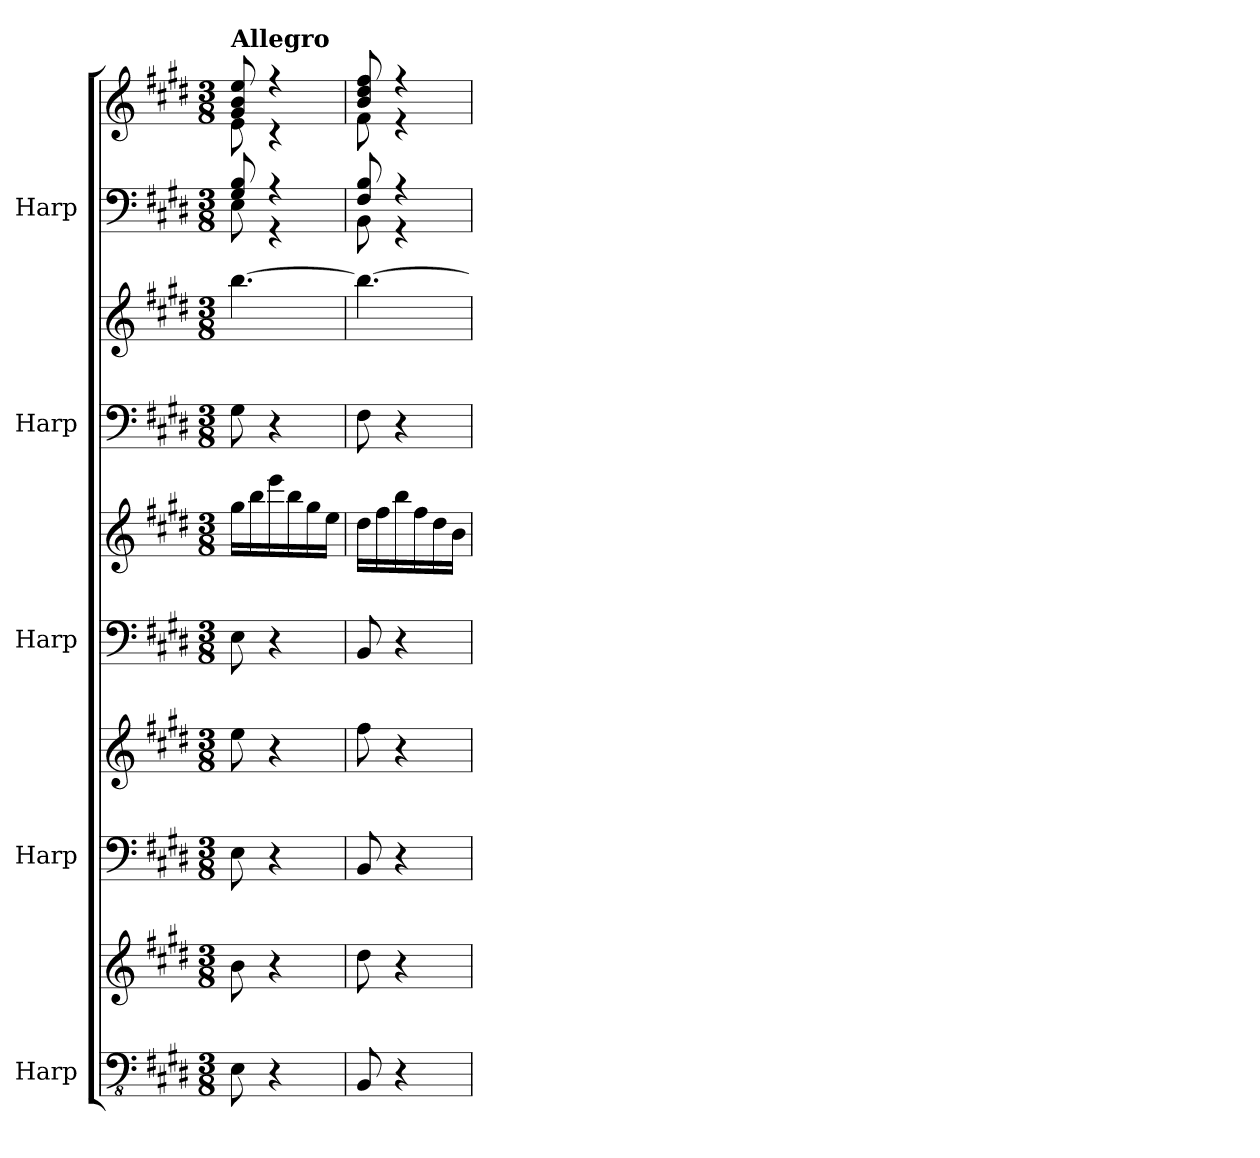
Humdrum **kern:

**kern	**kern	**kern	**kern	**kern	**kern	**kern	**kern	**kern	**kern
*part5	*part5	*part4	*part4	*part3	*part3	*part2	*part2	*part1	*part1
*staff10	*staff9	*staff8	*staff7	*staff6	*staff5	*staff4	*staff3	*staff2	*staff1
*I"Harp	*	*I"Harp	*	*I"Harp	*	*I"Harp	*	*I"Harp	*
*I'Hp	*	*I'Hp	*	*I'Hp	*	*I'Hp	*	*I'Hp	*
*clefFv4	*clefG2	*clefF4	*clefG2	*clefF4	*clefG2	*clefF4	*clefG2	*clefF4	*clefG2
*k[f#c#g#d#]	*k[f#c#g#d#]	*k[f#c#g#d#]	*k[f#c#g#d#]	*k[f#c#g#d#]	*k[f#c#g#d#]	*k[f#c#g#d#]	*k[f#c#g#d#]	*k[f#c#g#d#]	*k[f#c#g#d#]
*M3/8	*M3/8	*M3/8	*M3/8	*M3/8	*M3/8	*M3/8	*M3/8	*M3/8	*M3/8
=1	=1	=1	=1	=1	=1	=1	=1	=1	=1
*	*	*	*	*	*	*	*	*^	*^
!	!	!	!	!	!	!	!	!	!	!LO:TX:a:B:t=Allegro	!
8EE\	8b\	8E\	8ee\	8E\	16gg#\LL	8G#\	[4.bb\	8G#/ 8B/	8E\	8g#/ 8b/ 8ee/	8e\
.	.	.	.	.	16bb\	.	.	.	.	.	.
4r	4r	4r	4r	4r	16eee\	4r	.	4r	4r	4r	4r
.	.	.	.	.	16bb\	.	.	.	.	.	.
.	.	.	.	.	16gg#\	.	.	.	.	.	.
.	.	.	.	.	16ee\JJ	.	.	.	.	.	.
=2	=2	=2	=2	=2	=2	=2	=2	=2	=2	=2	=2
8BBB/	8dd#\	8BB/	8ff#\	8BB/	16dd#\LL	8F#\	4.bb\_	8F#/ 8B/	8BB\	8b/ 8dd#/ 8ff#/	8f#\
.	.	.	.	.	16ff#\	.	.	.	.	.	.
4r	4r	4r	4r	4r	16bb\	4r	.	4r	4r	4r	4r
.	.	.	.	.	16ff#\	.	.	.	.	.	.
.	.	.	.	.	16dd#\	.	.	.	.	.	.
.	.	.	.	.	16b\JJ	.	.	.	.	.	.
*	*	*	*	*	*	*	*	*v	*v	*	*
*	*	*	*	*	*	*	*	*	*v	*v
=	=	=	=	=	=	=	=	=	=
*-	*-	*-	*-	*-	*-	*-	*-	*-	*-
